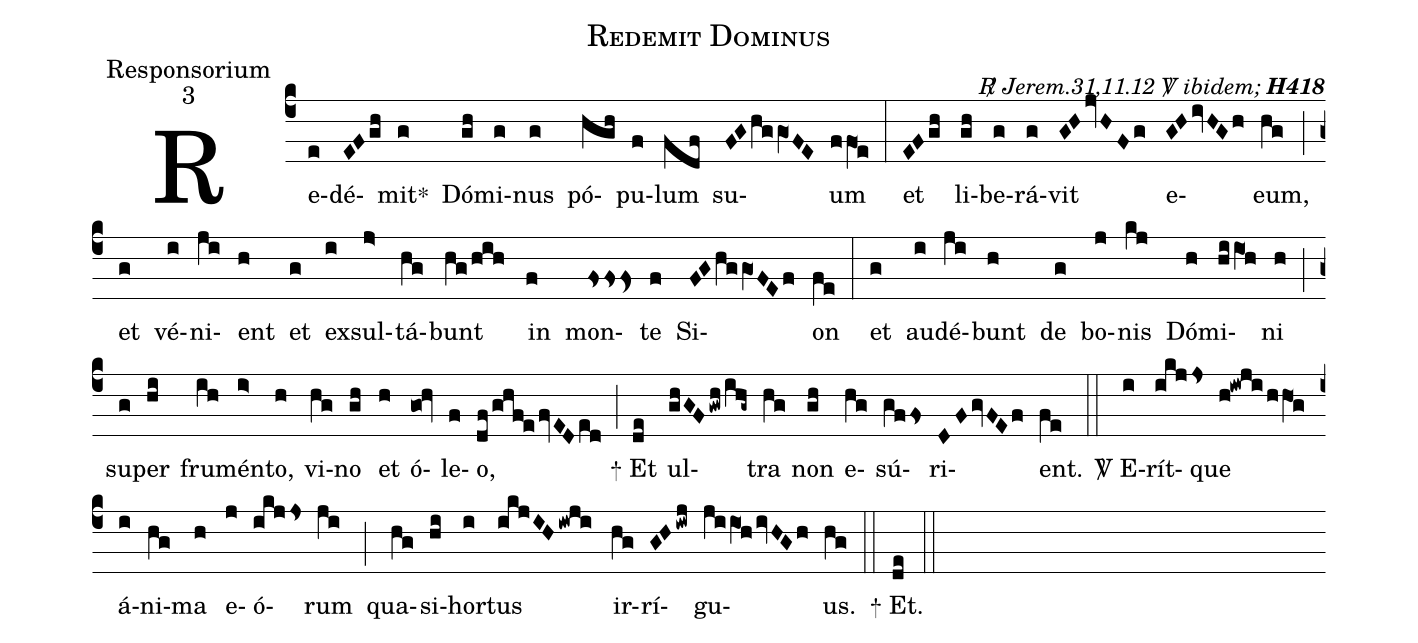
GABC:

name:Redemit Dominus;
office-part:Responsorium;
mode:3;
commentary:{\itshape\mdseries \Rbar\  Jerem.31,11.12  \Vbar\ ibidem;\/} {\bfseries H418};
%%
(c4) Re(e)dé(EFgh)mit<sp>*</sp>(g) Dó(gh)mi(g)nus(g) pó(hgh)pu(f)lum(fdf) su(FGhggO1FE)um(ffO1e) (:)
et(EFgh) li(gh)be(g)rá(g)vit(GHjvHFg) e(GHivHGh)eum,(hg) (;)
et(g) vé(i)ni(ji)ent(h) et(g) ex(i)sul(j>)tá(hg)bunt(hg/hih) in(f) mon(fsss>)te(f) Si(FGhggO1FEf)on(fe) (:)
et(g) au(i)dé(ji)bunt(h) de(g) bo(j)nis(kj) Dó(h)mi(hiiO1h)ni(h) (;)
su(g)per(hi) fru(ih)mén(i>)to,(h) vi(hg)no(gh) et(h) ó(go0!hv)le(f)o,(df/ghf@efvEDed) (;)
<sp>+</sp> Et(de) ul(ghGFgwh/ihg~)tra(hg) non(gh) e(hg)sú(gffs)ri(DFgvFEf)ent.(fe) (::)
<sp>V/</sp> E(i)rít(ikjjs)que(h!iwji/hhO1g) á(i)ni(hg)ma(h) e(j)ó(ikjjs)rum(ji) (;)
qua(hg)si(hi)hor(i)tus(ikjIHiwji) ir(hg)rí(GHiwj)gu(jiiO1hivHGh)us.(hg) (::)
<sp>+</sp> Et.(de) (::)
